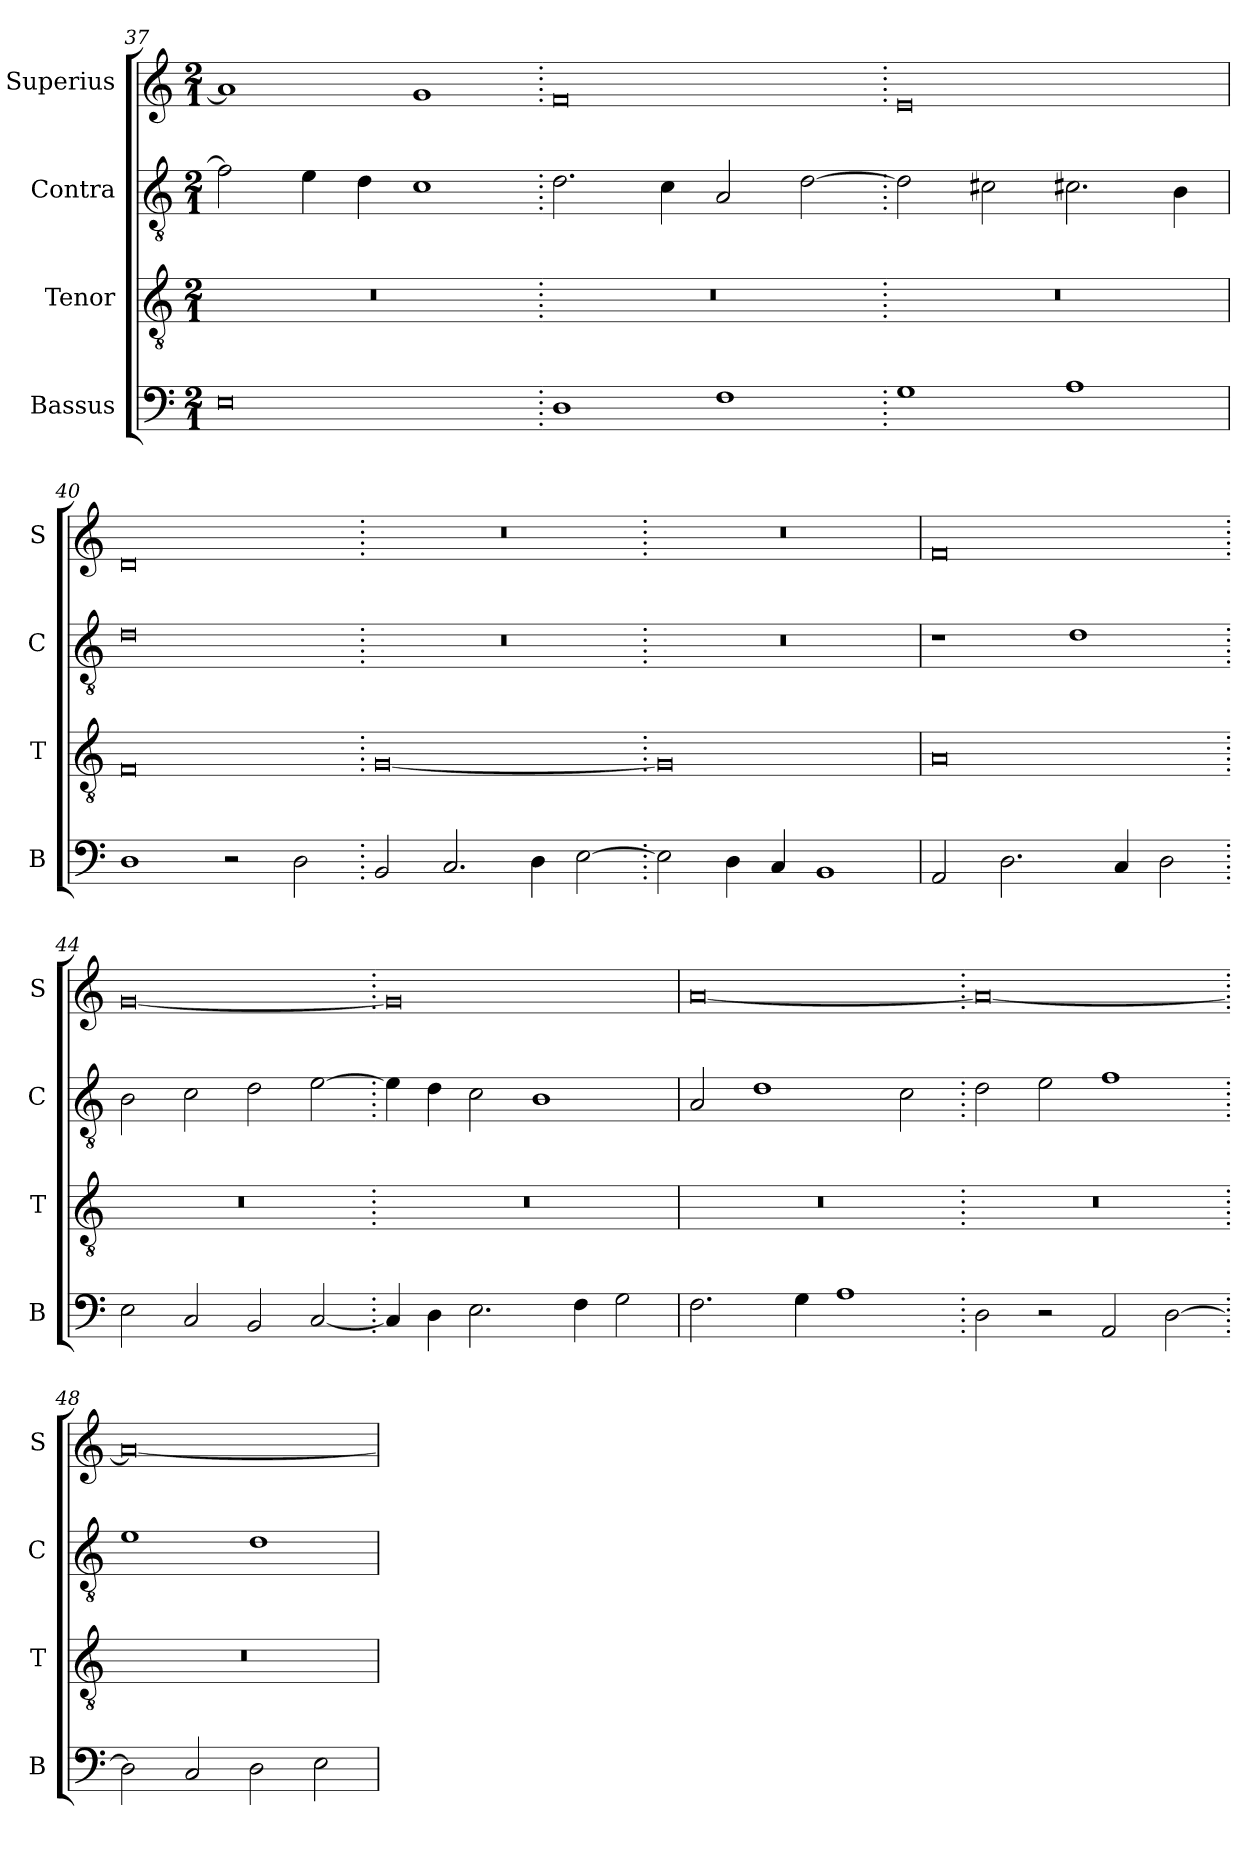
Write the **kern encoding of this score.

**kern	**kern	**kern	**kern
*part4	*part3	*part2	*part1
*staff4	*staff3	*staff2	*staff1
*I"Bassus	*I"Tenor	*I"Contra	*I"Superius
*I'B	*I'T	*I'C	*I'S
*clefF4	*clefGv2	*clefGv2	*clefG2
*k[]	*k[]	*k[]	*k[]
*M2/1	*M2/1	*M2/1	*M2/1
=37	=37	=37	=37
0E	0r	2f\]	1a]
.	.	4e\	.
.	.	4d\	.
.	.	1c	1g
=38.	=38.	=38.	=38.
1D	0r	2.d\	0f
.	.	4c\	.
1F	.	2A/	.
.	.	[2d\	.
=39.	=39.	=39.	=39.
1G	0r	2d\]	0e
.	.	2c#X\	.
1A	.	2.c#X\	.
.	.	4B\	.
=40	=40	=40	=40
1D	0F	0d	0d
2r	.	.	.
2D\	.	.	.
=41.	=41.	=41.	=41.
2BB/	[0G	0r	0r
2.C/	.	.	.
4D\	.	.	.
[2E\	.	.	.
=42.	=42.	=42.	=42.
2E\]	0G]	0r	0r
4D\	.	.	.
4C/	.	.	.
1BB	.	.	.
=43	=43	=43	=43
2AA/	0A	1r	0f
2.D\	.	.	.
.	.	1d	.
4C/	.	.	.
2D\	.	.	.
=44.	=44.	=44.	=44.
2E\	0r	2B\	[0g
2C/	.	2c\	.
2BB/	.	2d\	.
[2C/	.	[2e\	.
=45.	=45.	=45.	=45.
4C/]	0r	4e\]	0g]
4D\	.	4d\	.
2.E\	.	2c\	.
.	.	1B	.
4F\	.	.	.
2G\	.	.	.
=46	=46	=46	=46
2.F\	0r	2A/	[0a
.	.	1d	.
4G\	.	.	.
1A	.	.	.
.	.	2c\	.
=47.	=47.	=47.	=47.
2D\	0r	2d\	0a_
2r	.	2e\	.
2AA/	.	1f	.
[2D\	.	.	.
=48.	=48.	=48.	=48.
2D\]	0r	1e	0a_
2C/	.	.	.
2D\	.	1d	.
2E\	.	.	.
=	=	=	=
*-	*-	*-	*-
